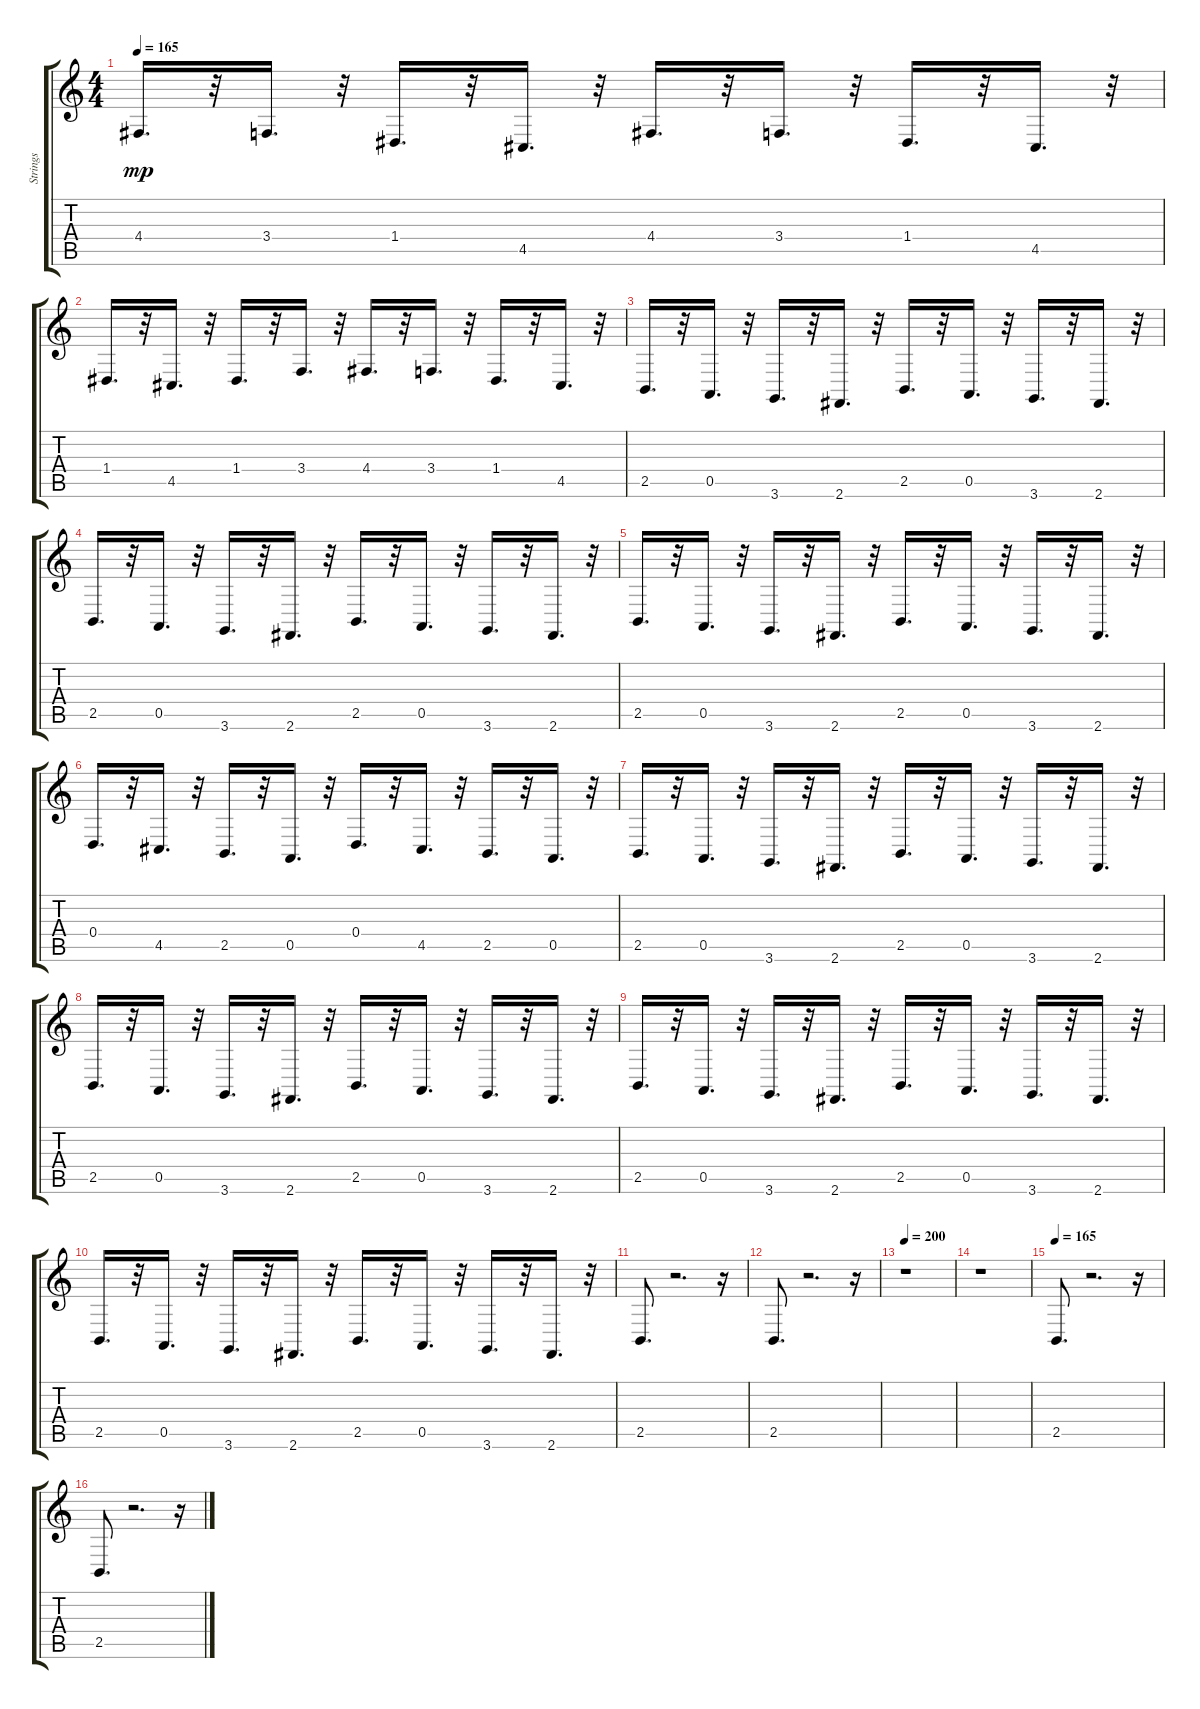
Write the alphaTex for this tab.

\track ("Strings" "Strings") {instrument stringensemble1}
\staff {score tabs}
\tuning (E4 B3 G3 D3 A2 E2) {hide}
\ts (4 4)
\tempo 165
\clef g2
\ks c
4.4.16{d dy mp} r.32 3.4.16{d} r.32 1.4.16{d} r.32 4.5.16{d} r.32 4.4.16{d} r.32 3.4.16{d} r.32 1.4.16{d} r.32 4.5.16{d} r.32 |
1.4.16{d} r.32 4.5.16{d} r.32 1.4.16{d} r.32 3.4.16{d} r.32 4.4.16{d} r.32 3.4.16{d} r.32 1.4.16{d} r.32 4.5.16{d} r.32 |
2.5.16{d} r.32 0.5.16{d} r.32 3.6.16{d} r.32 2.6.16{d} r.32 2.5.16{d} r.32 0.5.16{d} r.32 3.6.16{d} r.32 2.6.16{d} r.32 |
2.5.16{d} r.32 0.5.16{d} r.32 3.6.16{d} r.32 2.6.16{d} r.32 2.5.16{d} r.32 0.5.16{d} r.32 3.6.16{d} r.32 2.6.16{d} r.32 |
2.5.16{d} r.32 0.5.16{d} r.32 3.6.16{d} r.32 2.6.16{d} r.32 2.5.16{d} r.32 0.5.16{d} r.32 3.6.16{d} r.32 2.6.16{d} r.32 |
0.4.16{d} r.32 4.5.16{d} r.32 2.5.16{d} r.32 0.5.16{d} r.32 0.4.16{d} r.32 4.5.16{d} r.32 2.5.16{d} r.32 0.5.16{d} r.32 |
2.5.16{d} r.32 0.5.16{d} r.32 3.6.16{d} r.32 2.6.16{d} r.32 2.5.16{d} r.32 0.5.16{d} r.32 3.6.16{d} r.32 2.6.16{d} r.32 |
2.5.16{d} r.32 0.5.16{d} r.32 3.6.16{d} r.32 2.6.16{d} r.32 2.5.16{d} r.32 0.5.16{d} r.32 3.6.16{d} r.32 2.6.16{d} r.32 |
2.5.16{d} r.32 0.5.16{d} r.32 3.6.16{d} r.32 2.6.16{d} r.32 2.5.16{d} r.32 0.5.16{d} r.32 3.6.16{d} r.32 2.6.16{d} r.32 |
2.5.16{d} r.32 0.5.16{d} r.32 3.6.16{d} r.32 2.6.16{d} r.32 2.5.16{d} r.32 0.5.16{d} r.32 3.6.16{d} r.32 2.6.16{d} r.32 |
2.5.8{d} r.2{d} r.16 |
2.5.8{d} r.2{d} r.16 |
\tempo 200
r.1 |
r.1 |
\tempo 165
2.5.8{d} r.2{d} r.16 |
2.5.8{d} r.2{d} r.16
